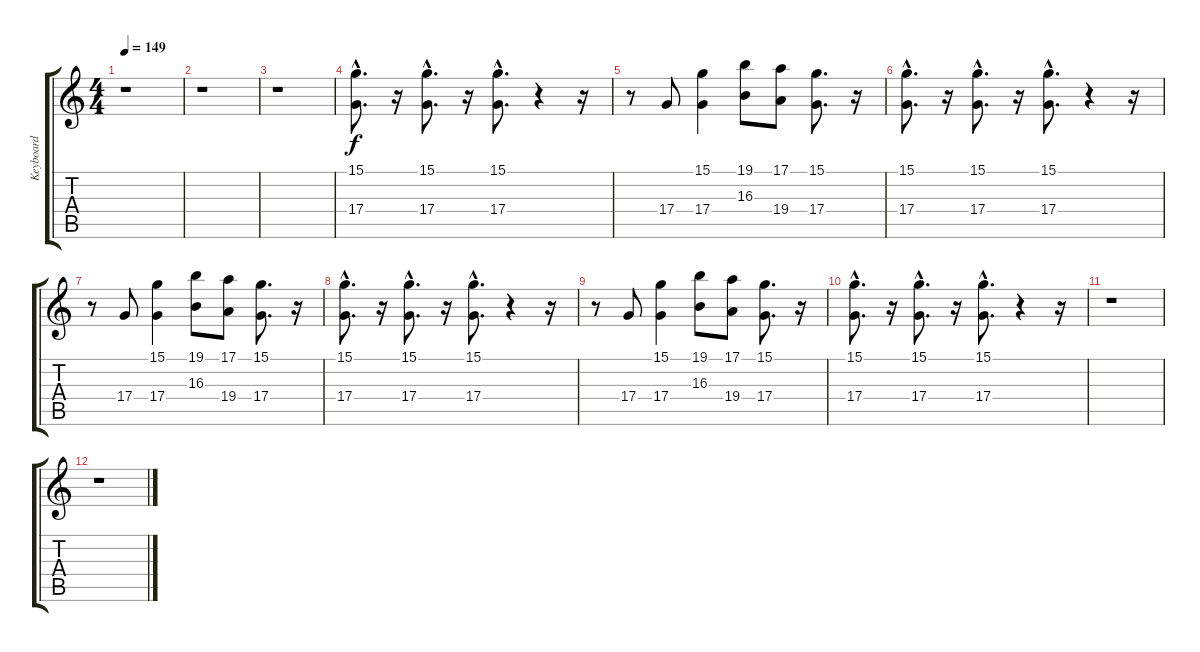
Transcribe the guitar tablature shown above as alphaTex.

\track ("Keyboard" "Keyboard") {instrument lead1square}
\staff {score tabs}
\tuning (E4 B3 G3 D3 A2 E2) {hide}
\ts (4 4)
\tempo 149
\clef g2
\ks c
r.1{dy mf} |
r.1 |
r.1 |
(15.1{hac} 17.4{hac}).8{d dy f} r.16 (15.1{hac} 17.4{hac}).8{d} r.16 (15.1{hac} 17.4{hac}).8{d} r.4 r.16 |
r.8 17.4.8 (15.1 17.4).4 (19.1 16.3).8 (17.1 19.4).8 (15.1 17.4).8{d} r.16 |
(15.1{hac} 17.4{hac}).8{d} r.16 (15.1{hac} 17.4{hac}).8{d} r.16 (15.1{hac} 17.4{hac}).8{d} r.4 r.16 |
r.8 17.4.8 (15.1 17.4).4 (19.1 16.3).8 (17.1 19.4).8 (15.1 17.4).8{d} r.16 |
(15.1{hac} 17.4{hac}).8{d} r.16 (15.1{hac} 17.4{hac}).8{d} r.16 (15.1{hac} 17.4{hac}).8{d} r.4 r.16 |
r.8 17.4.8 (15.1 17.4).4 (19.1 16.3).8 (17.1 19.4).8 (15.1 17.4).8{d} r.16 |
(15.1{hac} 17.4{hac}).8{d} r.16 (15.1{hac} 17.4{hac}).8{d} r.16 (15.1{hac} 17.4{hac}).8{d} r.4 r.16 |
r.1 |
r.1
